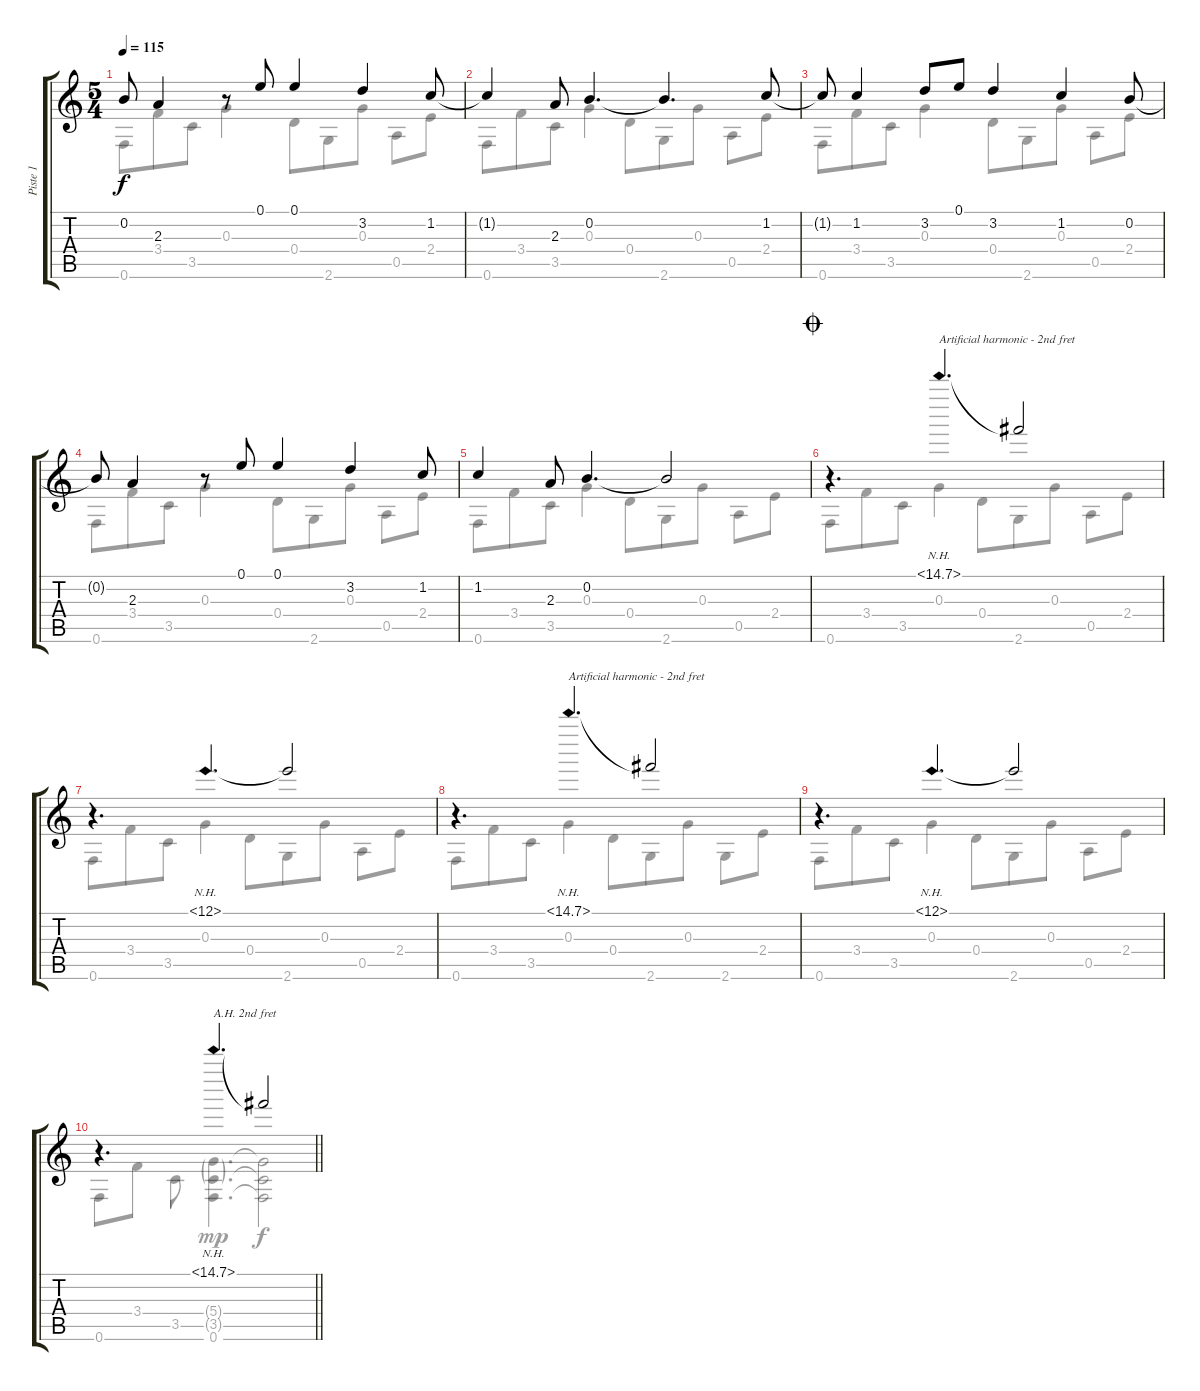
\track ("Piste 1" "Piste 1") {instrument acousticguitarnylon}
\staff {score tabs}
\tuning (E4 B3 G3 D3 A2 F2) {hide}
\voice
\ts (5 4)
\tempo 115
\clef g2
\ks c
0.2{t}.8{dy f} 2.3.4 r.8 0.1.8 0.1.4 3.2.4 1.2.8 |
1.2{t}.4 2.3.8 0.2.4{d} 0.2{t}.4{d} 1.2.8 |
1.2{t}.8 1.2.4 3.2.8{beam merge} 0.1.8 3.2.4 1.2.4 0.2.8 |
0.2{t}.8 2.3.4 r.8 0.1.8 0.1.4 3.2.4 1.2.8 |
1.2.4 2.3.8 0.2.4{d} 0.2{t}.2 |
\jump coda
r.4{d} 14.1{nh}.4{d txt "Artificial harmonic - 2nd fret"} 14.1{t}.2 |
r.4{d} 12.1{nh}.4{d} 12.1{t}.2 |
r.4{d} 14.1{nh}.4{d txt "Artificial harmonic - 2nd fret"} 14.1{t}.2 |
r.4{d} 12.1{nh}.4{d} 12.1{t}.2 |
\barLineRight lightlight
r.4{d} 14.1{nh}.4{d txt "A.H. 2nd fret"} 14.1{t}.2
\voice
\clef g2
\ottava regular
\simile none
\ks c
0.6.8{dy f} 3.4.8{beam merge} 3.5.8 0.3.4 0.4.8{beam merge} 2.6.8 0.3.8 0.5.8 2.4.8 |
0.6.8 3.4.8{beam merge} 3.5.8 0.3.4 0.4.8{beam merge} 2.6.8 0.3.8 0.5.8 2.4.8 |
0.6.8 3.4.8{beam merge} 3.5.8 0.3.4 0.4.8{beam merge} 2.6.8 0.3.8 0.5.8 2.4.8 |
0.6.8 3.4.8{beam merge} 3.5.8 0.3.4 0.4.8{beam merge} 2.6.8 0.3.8 0.5.8 2.4.8 |
0.6.8 3.4.8{beam merge} 3.5.8 0.3.4 0.4.8{beam merge} 2.6.8 0.3.8 0.5.8 2.4.8 |
0.6.8 3.4.8{beam merge} 3.5.8 0.3.4 0.4.8{beam merge} 2.6.8 0.3.8 0.5.8 2.4.8 |
0.6.8 3.4.8{beam merge} 3.5.8 0.3.4 0.4.8{beam merge} 2.6.8 0.3.8 0.5.8 2.4.8 |
0.6.8 3.4.8{beam merge} 3.5.8 0.3.4 0.4.8{beam merge} 2.6.8 0.3.8 2.6.8 2.4.8 |
0.6.8 3.4.8{beam merge} 3.5.8 0.3.4 0.4.8{beam merge} 2.6.8 0.3.8 0.5.8 2.4.8 |
\barLineRight lightlight
0.6.8 3.4.8 3.5.8 (5.4{g} 3.5{g} 0.6).4{d dy mp} (5.4{t} 3.5{t} 0.6{t}).2{dy f}
